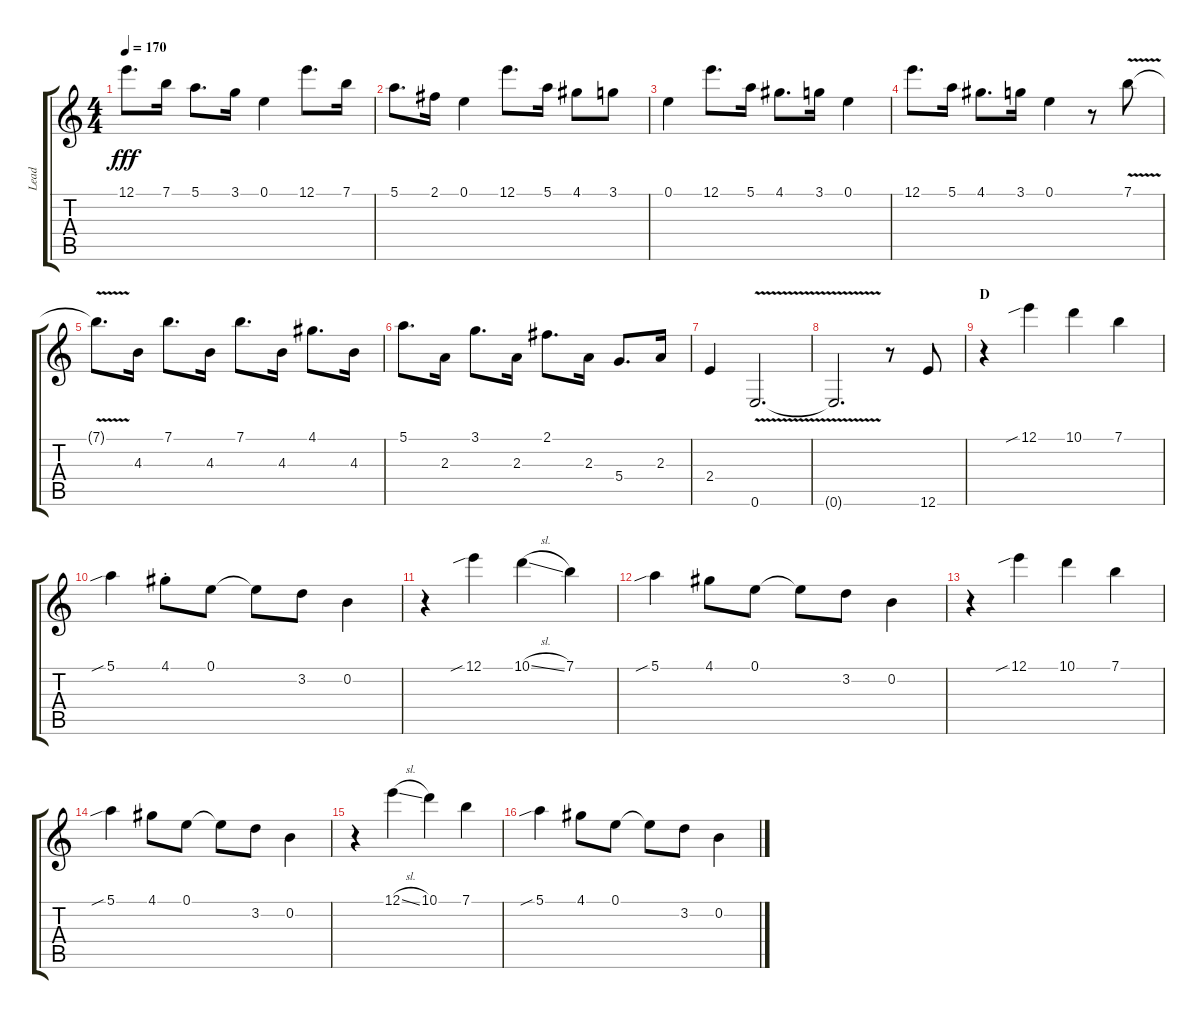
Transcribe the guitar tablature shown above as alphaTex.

\track ("Lead" "Lead") {instrument electricguitarclean}
\staff {score tabs}
\tuning (E4 B3 G3 D3 A2 E2) {hide}
\ts (4 4)
\tempo 170
\clef g2
\ks c
12.1{t}.8{d dy fff} 7.1.16 5.1.8{d} 3.1.16 0.1.4 12.1.8{d} 7.1.16 |
5.1.8{d} 2.1.16 0.1.4 12.1.8{d} 5.1.16 4.1.8 3.1.8 |
0.1.4 12.1.8{d} 5.1.16 4.1.8{d} 3.1.16 0.1.4 |
12.1.8{d} 5.1.16 4.1.8{d} 3.1.16 0.1.4 r.8 7.1{v}.8 |
7.1{t}.8{d} 4.3.16 7.1.8{d} 4.3.16 7.1.8{d} 4.3.16 4.1.8{d} 4.3.16 |
5.1.8{d} 2.3.16 3.1.8{d} 2.3.16 2.1.8{d} 2.3.16 5.4.8{d} 2.3.16 |
2.4.4 0.6{v}.2{d} |
0.6{t}.2{d} r.8 12.6.8 |
\section ("" "D")
r.4{volume 9 instrument lead5charang} 12.1{sib}.4 10.1.4 7.1.4 |
5.1{sib}.4 4.1{st}.8 0.1.8 0.1{t}.8 3.2.8 0.2.4 |
r.4 12.1{sib}.4 10.1{sl}.4 7.1.4 |
5.1{sib}.4 4.1.8 0.1.8 0.1{t}.8 3.2.8 0.2.4 |
r.4 12.1{sib}.4 10.1.4 7.1.4 |
5.1{sib}.4 4.1.8 0.1.8 0.1{t}.8 3.2.8 0.2.4 |
r.4 12.1{sl}.4 10.1.4 7.1.4 |
5.1{sib}.4 4.1.8 0.1.8 0.1{t}.8 3.2.8 0.2.4
